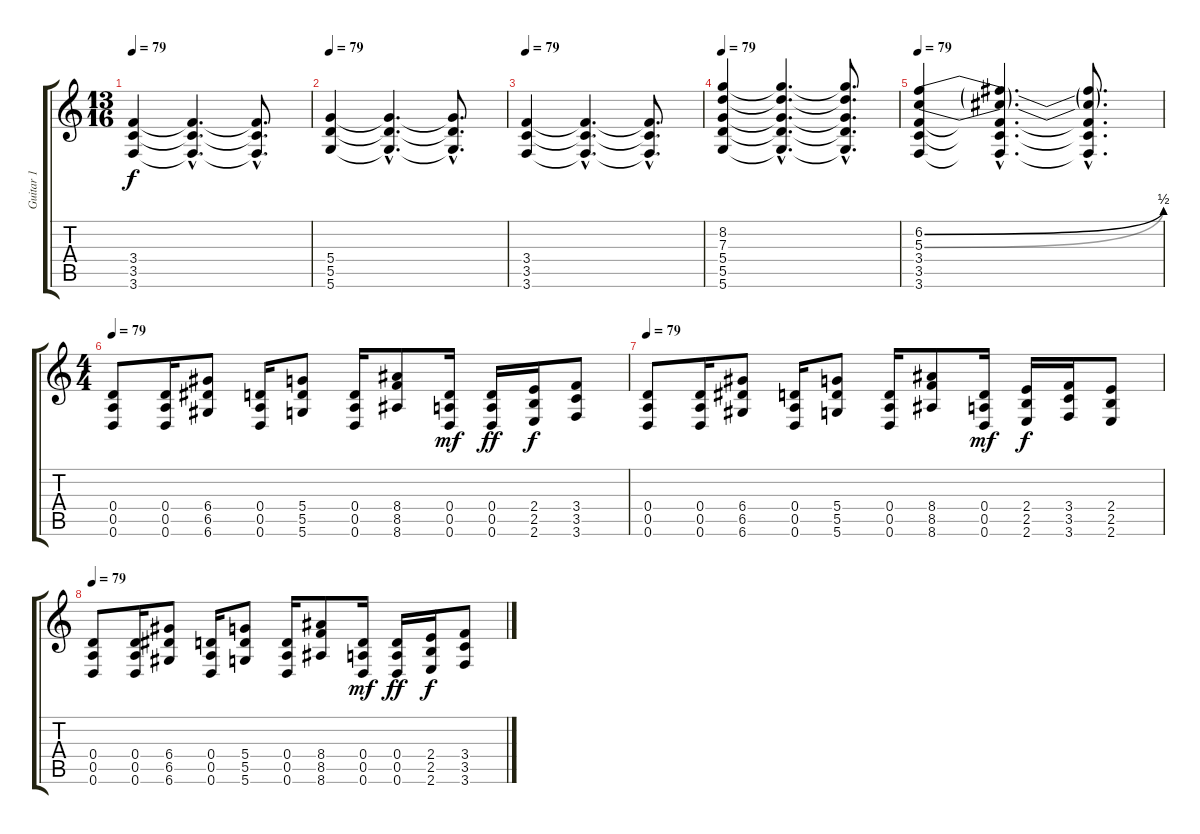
\track ("Guitar 1" "Guitar 1") {instrument distortionguitar}
\staff {score tabs}
\tuning (E4 B3 G3 D3 A2 D2) {hide}
\ts (13 16)
\tempo 79
\clef g2
\ks c
(3.4 3.5 3.6).4{dy f} (3.4{hac t} 3.5{hac t} 3.6{hac t}).4{d} (3.4{hac t} 3.5{hac t} 3.6{hac t}).8{d} |
\tempo 79
(5.4 5.5 5.6).4 (5.4{hac t} 5.5{hac t} 5.6{hac t}).4{d} (5.4{hac t} 5.5{hac t} 5.6{hac t}).8{d} |
\tempo 79
(3.4 3.5 3.6).4 (3.4{hac t} 3.5{hac t} 3.6{hac t}).4{d} (3.4{hac t} 3.5{hac t} 3.6{hac t}).8{d} |
\tempo 79
(8.2 7.3 5.4 5.5 5.6).4 (8.2{hac t} 7.3{hac t} 5.4{hac t} 5.5{hac t} 5.6{hac t}).4{d} (8.2{hac t} 7.3{hac t} 5.4{hac t} 5.5{hac t} 5.6{hac t}).8{d} |
\tempo 79
(6.2{be (bend 0 0 60 2)} 5.3{be (bend 0 0 60 2)} 3.4 3.5 3.6).4 (6.2{hac t} 5.3{hac t} 3.4{hac t} 3.5{hac t} 3.6{hac t}).4{d} (6.2{hac t} 5.3{hac t} 3.4{hac t} 3.5{hac t} 3.6{hac t}).8{d} |
\ts (4 4)
\tempo 79
(0.4 0.5 0.6).8{volume 13 instrument distortionguitar} (0.4 0.5 0.6).16 (6.4 6.5 6.6).8 (0.4 0.5 0.6).16 (5.4 5.5 5.6).8 (0.4 0.5 0.6).16 (8.4 8.5 8.6).8 (0.4 0.5 0.6).16{dy mf} (0.4 0.5 0.6).16{dy ff} (2.4 2.5 2.6).16{dy f} (3.4 3.5 3.6).8 |
\tempo 79
(0.4 0.5 0.6).8 (0.4 0.5 0.6).16 (6.4 6.5 6.6).8 (0.4 0.5 0.6).16 (5.4 5.5 5.6).8 (0.4 0.5 0.6).16 (8.4 8.5 8.6).8 (0.4 0.5 0.6).16{dy mf} (2.4 2.5 2.6).16{dy f} (3.4 3.5 3.6).16 (2.4 2.5 2.6).8 |
\tempo 79
(0.4 0.5 0.6).8{volume 13 instrument distortionguitar} (0.4 0.5 0.6).16 (6.4 6.5 6.6).8 (0.4 0.5 0.6).16 (5.4 5.5 5.6).8 (0.4 0.5 0.6).16 (8.4 8.5 8.6).8 (0.4 0.5 0.6).16{dy mf} (0.4 0.5 0.6).16{dy ff} (2.4 2.5 2.6).16{dy f} (3.4 3.5 3.6).8
